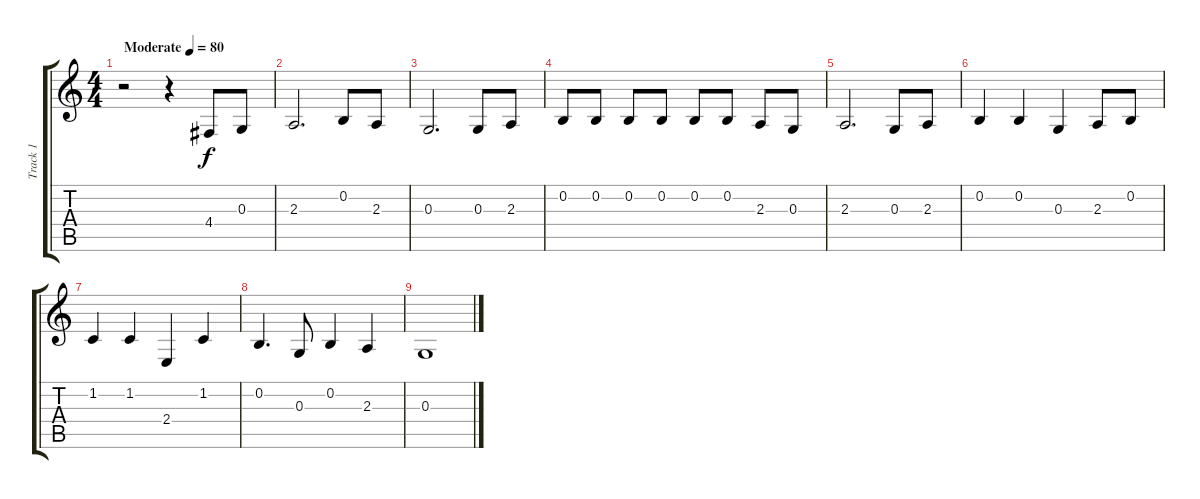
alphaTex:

\track ("Track 1" "Track 1") {instrument cello}
\staff {score tabs}
\tuning (E4 B3 G3 D3 A2 E2) {hide}
\ts (4 4)
\tempo (80 "Moderate")
\clef g2
\ks c
r.2{dy f instrument cello} r.4 4.4.8 0.3.8 |
2.3.2{d} 0.2.8 2.3.8 |
0.3.2{d} 0.3.8 2.3.8 |
0.2.8 0.2.8 0.2.8 0.2.8 0.2.8 0.2.8 2.3.8 0.3.8 |
2.3.2{d} 0.3.8 2.3.8 |
0.2.4 0.2.4 0.3.4 2.3.8 0.2.8 |
1.2.4 1.2.4 2.4.4 1.2.4 |
0.2.4{d} 0.3.8 0.2.4 2.3.4 |
0.3.1
